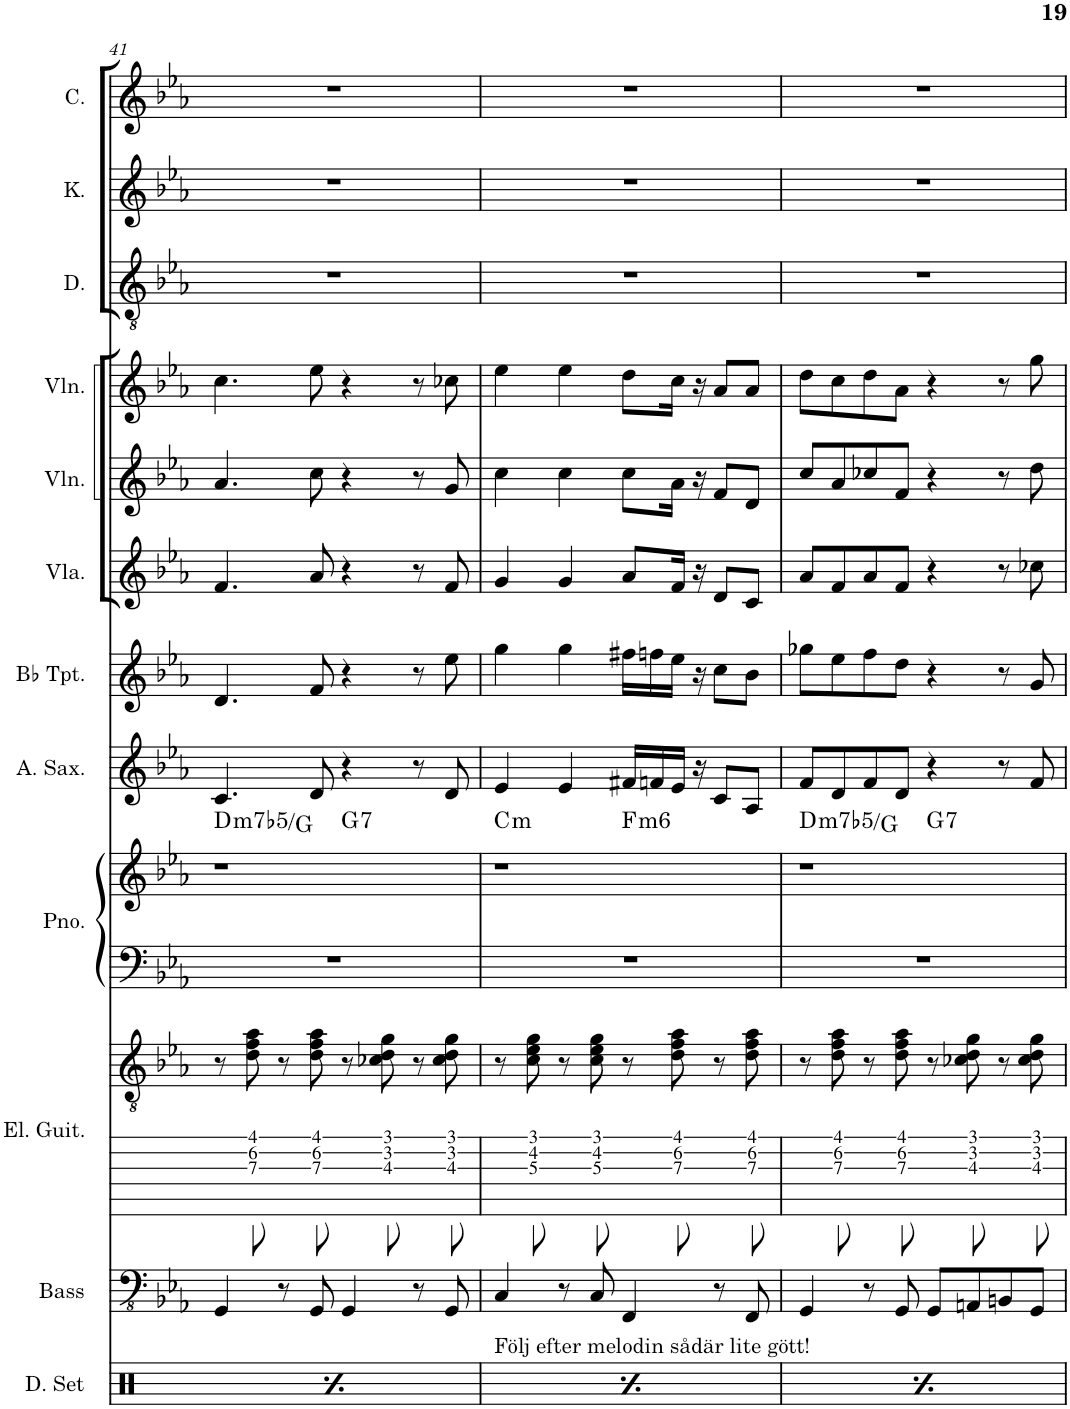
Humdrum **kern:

**kern	**kern	**kern	**kern	**kern	**kern	**harte	**kern	**kern	**kern	**kern	**kern	**kern	**kern	**kern
*part12	*part11	*part10	*part10	*part9	*part9	*part9	*part8	*part7	*part6	*part5	*part4	*part3	*part2	*part1
*staff14	*staff13	*staff12	*staff11	*staff10	*staff9	*	*staff8	*staff7	*staff6	*staff5	*staff4	*staff3	*staff2	*staff1
*I"Drumset	*I"Abborre	*I"Electric Guitar	*	*I"Piano	*	*	*I"Alto Saxophone	*I"Bb Trumpet	*I"Viola	*I"Violin	*I"Violin	*I"Charles	*I"Kate	*I"Charlotte
*I'D. Set	*	*I'El. Guit.	*	*I'Pno.	*	*	*I'A. Sax.	*I'Bb Tpt.	*I'Vla.	*I'Vln.	*I'Vln.	*	*I'K.	*I'C.
!!LO:PB:g=z
*clefX	*clefFv4	*	*clefGv2	*clefF4	*clefG2	*	*clefG2	*clefG2	*clefG2	*clefG2	*clefG2	*clefGv2	*clefG2	*clefG2
*	*	*	*	*	*	*	*ITrd5c9	*ITrd1c2	*	*	*	*	*	*
*k[]	*k[b-e-a-]	*k[b-e-a-]	*k[b-e-a-]	*k[b-e-a-]	*k[b-e-a-]	*	*k[b-e-a-]	*k[b-e-a-]	*k[b-e-a-]	*k[b-e-a-]	*k[b-e-a-]	*k[b-e-a-]	*k[b-e-a-]	*k[b-e-a-]
*M4/4	*M4/4	*M4/4	*M4/4	*M4/4	*M4/4	*	*M4/4	*M4/4	*M4/4	*M4/4	*M4/4	*M4/4	*M4/4	*M4/4
=41	=41	=41	=41	=41	=41	=41	=41	=41	=41	=41	=41	=41	=41	=41
!	!	!	!	!	!	!LO:H:kt=m7b5	!	!	!	!	!	!	!	!
*	*	*	*	*	*^	*	*	*	*	*	*	*	*	*
4Rcc/	4GGG/	8r	8r	1r	1r	2ryy	D:hdim7/4	4.c/	4.d/	4.f/	4.a-/	4.cc\	1r	1r	1r
.	.	8d\ 8f\ 8a-\	8d\ 8f\ 8a-\	.	.	.	.	.	.	.	.	.	.	.	.
!LO:N:head=diamond	!	!	!	!	!	!	!	!	!	!	!	!	!	!	!
4Rdd/	8r	8r	8r	.	.	.	.	.	.	.	.	.	.	.	.
.	8GGG/	8d\ 8f\ 8a-\	8d\ 8f\ 8a-\	.	.	.	.	8d/	8f/	8a-/	8cc\	8ee-\	.	.	.
!	!	!	!	!	!	!	!LO:H:kt=7	!	!	!	!	!	!	!	!
4Rcc/	4GGG/	8r	8r	.	.	2ryy	G:7	4r	4r	4r	4r	4r	.	.	.
.	.	8c-X\ 8d\ 8g\	8c-X\ 8d\ 8g\	.	.	.	.	.	.	.	.	.	.	.	.
!LO:N:head=diamond	!	!	!	!	!	!	!	!	!	!	!	!	!	!	!
4Rdd/	8r	8r	8r	.	.	.	.	8r	8r	8r	8r	8r	.	.	.
.	8GGG/	8c-\ 8d\ 8g\	8c-\ 8d\ 8g\	.	.	.	.	8d/	8ee-\	8f/	8g/	8cc-X\	.	.	.
=42	=42	=42	=42	=42	=42	=42	=42	=42	=42	=42	=42	=42	=42	=42	=42
!	!	!	!	!	!	!	!LO:H:kt=m	!	!	!	!	!	!	!	!
4Rcc/	4CC/	8r	8r	1r	1r	2ryy	C:min	4e-/	4gg\	4g/	4cc\	4ee-\	1r	1r	1r
.	.	8c\ 8e-\ 8g\	8c\ 8e-\ 8g\	.	.	.	.	.	.	.	.	.	.	.	.
!LO:N:head=diamond	!	!	!	!	!	!	!	!	!	!	!	!	!	!	!
4Rdd/	8r	8r	8r	.	.	.	.	4e-/	4gg\	4g/	4cc\	4ee-\	.	.	.
.	8CC/	8c\ 8e-\ 8g\	8c\ 8e-\ 8g\	.	.	.	.	.	.	.	.	.	.	.	.
!	!	!	!	!	!	!	!LO:H:kt=m6	!	!	!	!	!	!	!	!
4Rcc/	4FFF/	8r	8r	.	.	2ryy	F:min6	16f#X/LL	16ff#X\LL	8a-/L	8cc\L	8dd\L	.	.	.
.	.	.	.	.	.	.	.	16fn/	16ffn\	.	.	.	.	.	.
.	.	8d\ 8f\ 8a-\	8d\ 8f\ 8a-\	.	.	.	.	16e-/JJ	16ee-\JJ	16f/Jk	16a-\Jk	16cc\Jk	.	.	.
.	.	.	.	.	.	.	.	16r	16r	16r	16r	16r	.	.	.
!LO:N:head=diamond	!	!	!	!	!	!	!	!	!	!	!	!	!	!	!
4Rdd/	8r	8r	8r	.	.	.	.	8c/L	8cc\L	8d/L	8f/L	8a-/L	.	.	.
.	8FFF/	8d\ 8f\ 8a-\	8d\ 8f\ 8a-\	.	.	.	.	8A-/J	8b-\J	8c/J	8d/J	8a-/J	.	.	.
=43	=43	=43	=43	=43	=43	=43	=43	=43	=43	=43	=43	=43	=43	=43	=43
!	!	!	!	!	!	!	!LO:H:kt=m7b5	!	!	!	!	!	!	!	!
4Rcc/	4GGG/	8r	8r	1r	1r	2ryy	D:hdim7/4	8f/L	8gg-X\L	8a-/L	8cc/L	8dd\L	1r	1r	1r
.	.	8d\ 8f\ 8a-\	8d\ 8f\ 8a-\	.	.	.	.	8d/	8ee-\	8f/	8a-/	8cc\	.	.	.
!LO:N:head=diamond	!	!	!	!	!	!	!	!	!	!	!	!	!	!	!
4Rdd/	8r	8r	8r	.	.	.	.	8f/	8ff\	8a-/	8cc-X/	8dd\	.	.	.
.	8GGG/	8d\ 8f\ 8a-\	8d\ 8f\ 8a-\	.	.	.	.	8d/J	8dd\J	8f/J	8f/J	8a-\J	.	.	.
!	!	!	!	!	!	!	!LO:H:kt=7	!	!	!	!	!	!	!	!
4Rcc/	8GGG/L	8r	8r	.	.	2ryy	G:7	4r	4r	4r	4r	4r	.	.	.
.	8AAAn/	8c-X\ 8d\ 8g\	8c-X\ 8d\ 8g\	.	.	.	.	.	.	.	.	.	.	.	.
!LO:N:head=diamond	!	!	!	!	!	!	!	!	!	!	!	!	!	!	!
4Rdd/	8BBBn/	8r	8r	.	.	.	.	8r	8r	8r	8r	8r	.	.	.
.	8GGG/J	8c-\ 8d\ 8g\	8c-\ 8d\ 8g\	.	.	.	.	8f/	8g/	8cc-X\	8dd\	8gg\	.	.	.
*	*	*	*	*	*v	*v	*	*	*	*	*	*	*	*	*
=	=	=	=	=	=	=	=	=	=	=	=	=	=	=
*-	*-	*-	*-	*-	*-	*-	*-	*-	*-	*-	*-	*-	*-	*-
